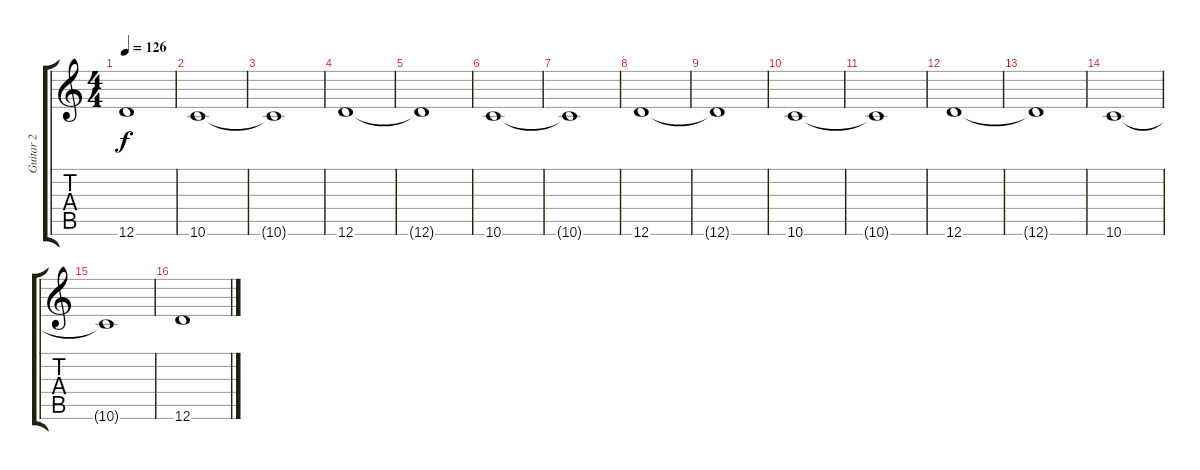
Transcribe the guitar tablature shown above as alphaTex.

\track ("Guitar 2" "Guitar 2") {instrument distortionguitar}
\staff {score tabs}
\tuning (E4 B3 G3 D3 A2 D2) {hide}
\ts (4 4)
\tempo 126
\clef g2
\ks c
12.6{t}.1{dy f} |
10.6.1{volume 3} |
10.6{t}.1 |
12.6.1 |
12.6{t}.1 |
10.6.1{volume 3} |
10.6{t}.1 |
12.6.1 |
12.6{t}.1 |
10.6.1{volume 3} |
10.6{t}.1 |
12.6.1 |
12.6{t}.1 |
10.6.1{volume 3} |
10.6{t}.1 |
12.6.1
